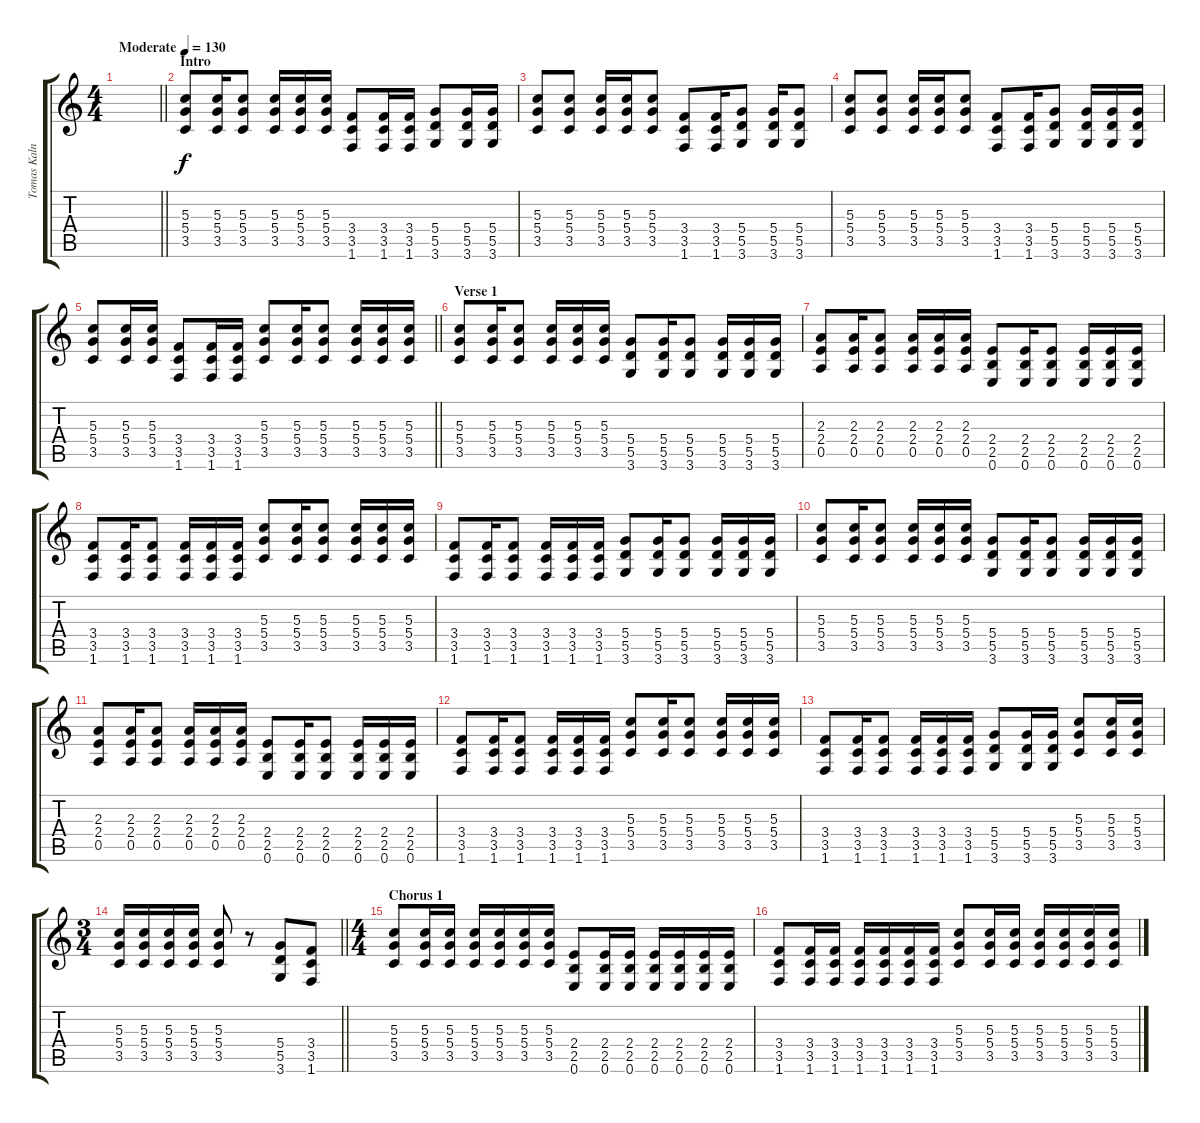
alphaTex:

\track ("Tomas Kalnoky - Guitar" "Tomas Kaln") {instrument distortionguitar}
\staff {score tabs}
\tuning (E4 B3 G3 D3 A2 E2) {hide}
\ts (4 4)
\tempo (130 "Moderate")
\clef g2
\barLineRight lightlight
\ks c
|
\section ("" "Intro")
(5.3 5.4 3.5).8 (5.3 5.4 3.5).16 (5.3 5.4 3.5).8 (5.3 5.4 3.5).16 (5.3 5.4 3.5).16 (5.3 5.4 3.5).16 (3.4 3.5 1.6).8 (3.4 3.5 1.6).16 (3.4 3.5 1.6).16 (5.4 5.5 3.6).8 (5.4 5.5 3.6).16 (5.4 5.5 3.6).16 |
(5.3 5.4 3.5).8 (5.3 5.4 3.5).8 (5.3 5.4 3.5).16 (5.3 5.4 3.5).16 (5.3 5.4 3.5).8 (3.4 3.5 1.6).8 (3.4 3.5 1.6).16 (5.4 5.5 3.6).8 (5.4 5.5 3.6).16 (5.4 5.5 3.6).8 |
(5.3 5.4 3.5).8 (5.3 5.4 3.5).8 (5.3 5.4 3.5).16 (5.3 5.4 3.5).16 (5.3 5.4 3.5).8 (3.4 3.5 1.6).8 (3.4 3.5 1.6).16 (5.4 5.5 3.6).8 (5.4 5.5 3.6).16 (5.4 5.5 3.6).16 (5.4 5.5 3.6).16 |
\barLineRight lightlight
(5.3 5.4 3.5).8 (5.3 5.4 3.5).16 (5.3 5.4 3.5).16 (3.4 3.5 1.6).8 (3.4 3.5 1.6).16 (3.4 3.5 1.6).16 (5.3 5.4 3.5).8 (5.3 5.4 3.5).16 (5.3 5.4 3.5).8 (5.3 5.4 3.5).16 (5.3 5.4 3.5).16 (5.3 5.4 3.5).16 |
\section ("" "Verse 1 ")
(5.3 5.4 3.5).8 (5.3 5.4 3.5).16 (5.3 5.4 3.5).8 (5.3 5.4 3.5).16 (5.3 5.4 3.5).16 (5.3 5.4 3.5).16 (5.4 5.5 3.6).8 (5.4 5.5 3.6).16 (5.4 5.5 3.6).8 (5.4 5.5 3.6).16 (5.4 5.5 3.6).16 (5.4 5.5 3.6).16 |
(2.3 2.4 0.5).8 (2.3 2.4 0.5).16 (2.3 2.4 0.5).8 (2.3 2.4 0.5).16 (2.3 2.4 0.5).16 (2.3 2.4 0.5).16 (2.4 2.5 0.6).8 (2.4 2.5 0.6).16 (2.4 2.5 0.6).8 (2.4 2.5 0.6).16 (2.4 2.5 0.6).16 (2.4 2.5 0.6).16 |
(3.4 3.5 1.6).8 (3.4 3.5 1.6).16 (3.4 3.5 1.6).8 (3.4 3.5 1.6).16 (3.4 3.5 1.6).16 (3.4 3.5 1.6).16 (5.3 5.4 3.5).8 (5.3 5.4 3.5).16 (5.3 5.4 3.5).8 (5.3 5.4 3.5).16 (5.3 5.4 3.5).16 (5.3 5.4 3.5).16 |
(3.4 3.5 1.6).8 (3.4 3.5 1.6).16 (3.4 3.5 1.6).8 (3.4 3.5 1.6).16 (3.4 3.5 1.6).16 (3.4 3.5 1.6).16 (5.4 5.5 3.6).8 (5.4 5.5 3.6).16 (5.4 5.5 3.6).8 (5.4 5.5 3.6).16 (5.4 5.5 3.6).16 (5.4 5.5 3.6).16 |
(5.3 5.4 3.5).8 (5.3 5.4 3.5).16 (5.3 5.4 3.5).8 (5.3 5.4 3.5).16 (5.3 5.4 3.5).16 (5.3 5.4 3.5).16 (5.4 5.5 3.6).8 (5.4 5.5 3.6).16 (5.4 5.5 3.6).8 (5.4 5.5 3.6).16 (5.4 5.5 3.6).16 (5.4 5.5 3.6).16 |
(2.3 2.4 0.5).8 (2.3 2.4 0.5).16 (2.3 2.4 0.5).8 (2.3 2.4 0.5).16 (2.3 2.4 0.5).16 (2.3 2.4 0.5).16 (2.4 2.5 0.6).8 (2.4 2.5 0.6).16 (2.4 2.5 0.6).8 (2.4 2.5 0.6).16 (2.4 2.5 0.6).16 (2.4 2.5 0.6).16 |
(3.4 3.5 1.6).8 (3.4 3.5 1.6).16 (3.4 3.5 1.6).8 (3.4 3.5 1.6).16 (3.4 3.5 1.6).16 (3.4 3.5 1.6).16 (5.3 5.4 3.5).8 (5.3 5.4 3.5).16 (5.3 5.4 3.5).8 (5.3 5.4 3.5).16 (5.3 5.4 3.5).16 (5.3 5.4 3.5).16 |
(3.4 3.5 1.6).8 (3.4 3.5 1.6).16 (3.4 3.5 1.6).8 (3.4 3.5 1.6).16 (3.4 3.5 1.6).16 (3.4 3.5 1.6).16 (5.4 5.5 3.6).8 (5.4 5.5 3.6).16 (5.4 5.5 3.6).16 (5.3 5.4 3.5).8 (5.3 5.4 3.5).16 (5.3 5.4 3.5).16 |
\ts (3 4)
\barLineRight lightlight
(5.3 5.4 3.5).16 (5.3 5.4 3.5).16 (5.3 5.4 3.5).16 (5.3 5.4 3.5).16 (5.3 5.4 3.5).8 r.8 (5.4 5.5 3.6).8 (3.4 3.5 1.6).8 |
\ts (4 4)
\section ("" "Chorus 1")
(5.3 5.4 3.5).8 (5.3 5.4 3.5).16 (5.3 5.4 3.5).16 (5.3 5.4 3.5).16 (5.3 5.4 3.5).16 (5.3 5.4 3.5).16 (5.3 5.4 3.5).16 (2.4 2.5 0.6).8 (2.4 2.5 0.6).16 (2.4 2.5 0.6).16 (2.4 2.5 0.6).16 (2.4 2.5 0.6).16 (2.4 2.5 0.6).16 (2.4 2.5 0.6).16 |
(3.4 3.5 1.6).8 (3.4 3.5 1.6).16 (3.4 3.5 1.6).16 (3.4 3.5 1.6).16 (3.4 3.5 1.6).16 (3.4 3.5 1.6).16 (3.4 3.5 1.6).16 (5.3 5.4 3.5).8 (5.3 5.4 3.5).16 (5.3 5.4 3.5).16 (5.3 5.4 3.5).16 (5.3 5.4 3.5).16 (5.3 5.4 3.5).16 (5.3 5.4 3.5).16
